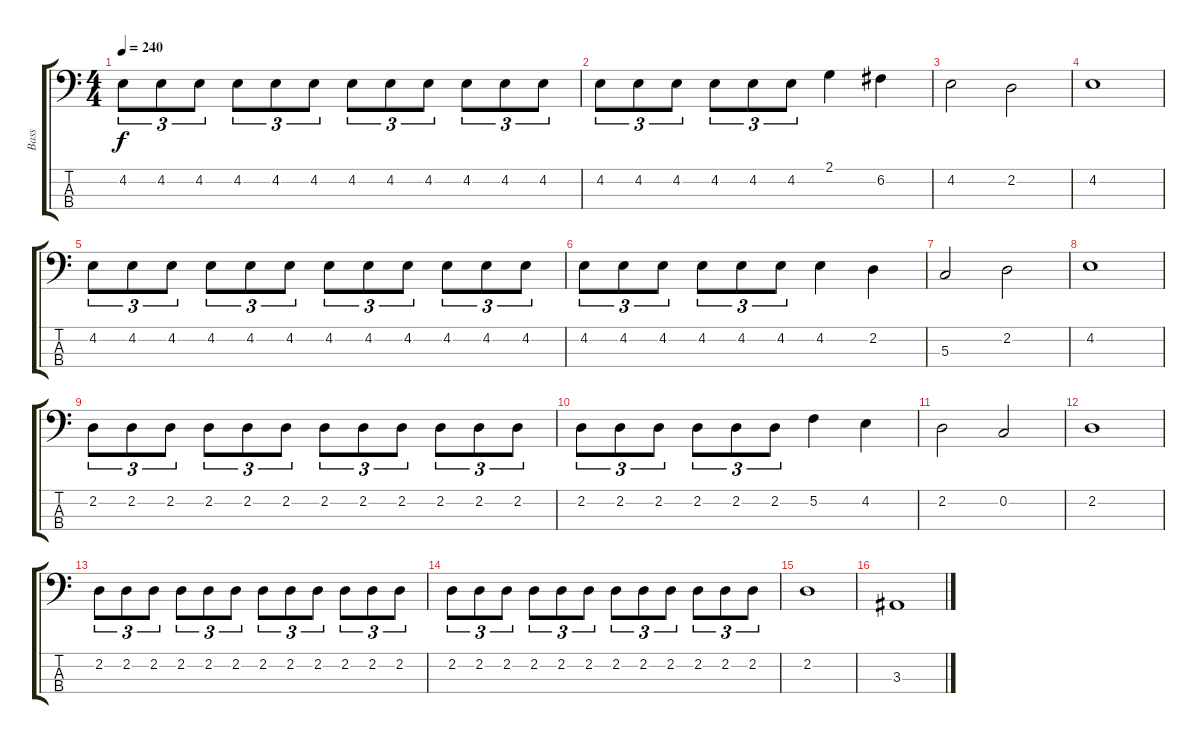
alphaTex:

\track ("Bass" "Bass") {instrument electricbasspick}
\staff {score tabs}
\tuning (F2 C2 G1 D1) {hide}
\ts (4 4)
\tempo 240
\clef f4
\ks c
4.2.8{tu (3 2) dy f} 4.2.8{tu (3 2)} 4.2.8{tu (3 2)} 4.2.8{tu (3 2)} 4.2.8{tu (3 2)} 4.2.8{tu (3 2)} 4.2.8{tu (3 2)} 4.2.8{tu (3 2)} 4.2.8{tu (3 2)} 4.2.8{tu (3 2)} 4.2.8{tu (3 2)} 4.2.8{tu (3 2)} |
4.2.8{tu (3 2)} 4.2.8{tu (3 2)} 4.2.8{tu (3 2)} 4.2.8{tu (3 2)} 4.2.8{tu (3 2)} 4.2.8{tu (3 2)} 2.1.4 6.2.4 |
4.2.2 2.2.2 |
4.2.1 |
4.2.8{tu (3 2)} 4.2.8{tu (3 2)} 4.2.8{tu (3 2)} 4.2.8{tu (3 2)} 4.2.8{tu (3 2)} 4.2.8{tu (3 2)} 4.2.8{tu (3 2)} 4.2.8{tu (3 2)} 4.2.8{tu (3 2)} 4.2.8{tu (3 2)} 4.2.8{tu (3 2)} 4.2.8{tu (3 2)} |
4.2.8{tu (3 2)} 4.2.8{tu (3 2)} 4.2.8{tu (3 2)} 4.2.8{tu (3 2)} 4.2.8{tu (3 2)} 4.2.8{tu (3 2)} 4.2.4 2.2.4 |
5.3.2 2.2.2 |
4.2.1 |
2.2.8{tu (3 2)} 2.2.8{tu (3 2)} 2.2.8{tu (3 2)} 2.2.8{tu (3 2)} 2.2.8{tu (3 2)} 2.2.8{tu (3 2)} 2.2.8{tu (3 2)} 2.2.8{tu (3 2)} 2.2.8{tu (3 2)} 2.2.8{tu (3 2)} 2.2.8{tu (3 2)} 2.2.8{tu (3 2)} |
2.2.8{tu (3 2)} 2.2.8{tu (3 2)} 2.2.8{tu (3 2)} 2.2.8{tu (3 2)} 2.2.8{tu (3 2)} 2.2.8{tu (3 2)} 5.2.4 4.2.4 |
2.2.2 0.2.2 |
2.2.1 |
2.2.8{tu (3 2)} 2.2.8{tu (3 2)} 2.2.8{tu (3 2)} 2.2.8{tu (3 2)} 2.2.8{tu (3 2)} 2.2.8{tu (3 2)} 2.2.8{tu (3 2)} 2.2.8{tu (3 2)} 2.2.8{tu (3 2)} 2.2.8{tu (3 2)} 2.2.8{tu (3 2)} 2.2.8{tu (3 2)} |
2.2.8{tu (3 2)} 2.2.8{tu (3 2)} 2.2.8{tu (3 2)} 2.2.8{tu (3 2)} 2.2.8{tu (3 2)} 2.2.8{tu (3 2)} 2.2.8{tu (3 2)} 2.2.8{tu (3 2)} 2.2.8{tu (3 2)} 2.2.8{tu (3 2)} 2.2.8{tu (3 2)} 2.2.8{tu (3 2)} |
2.2.1 |
3.3.1
